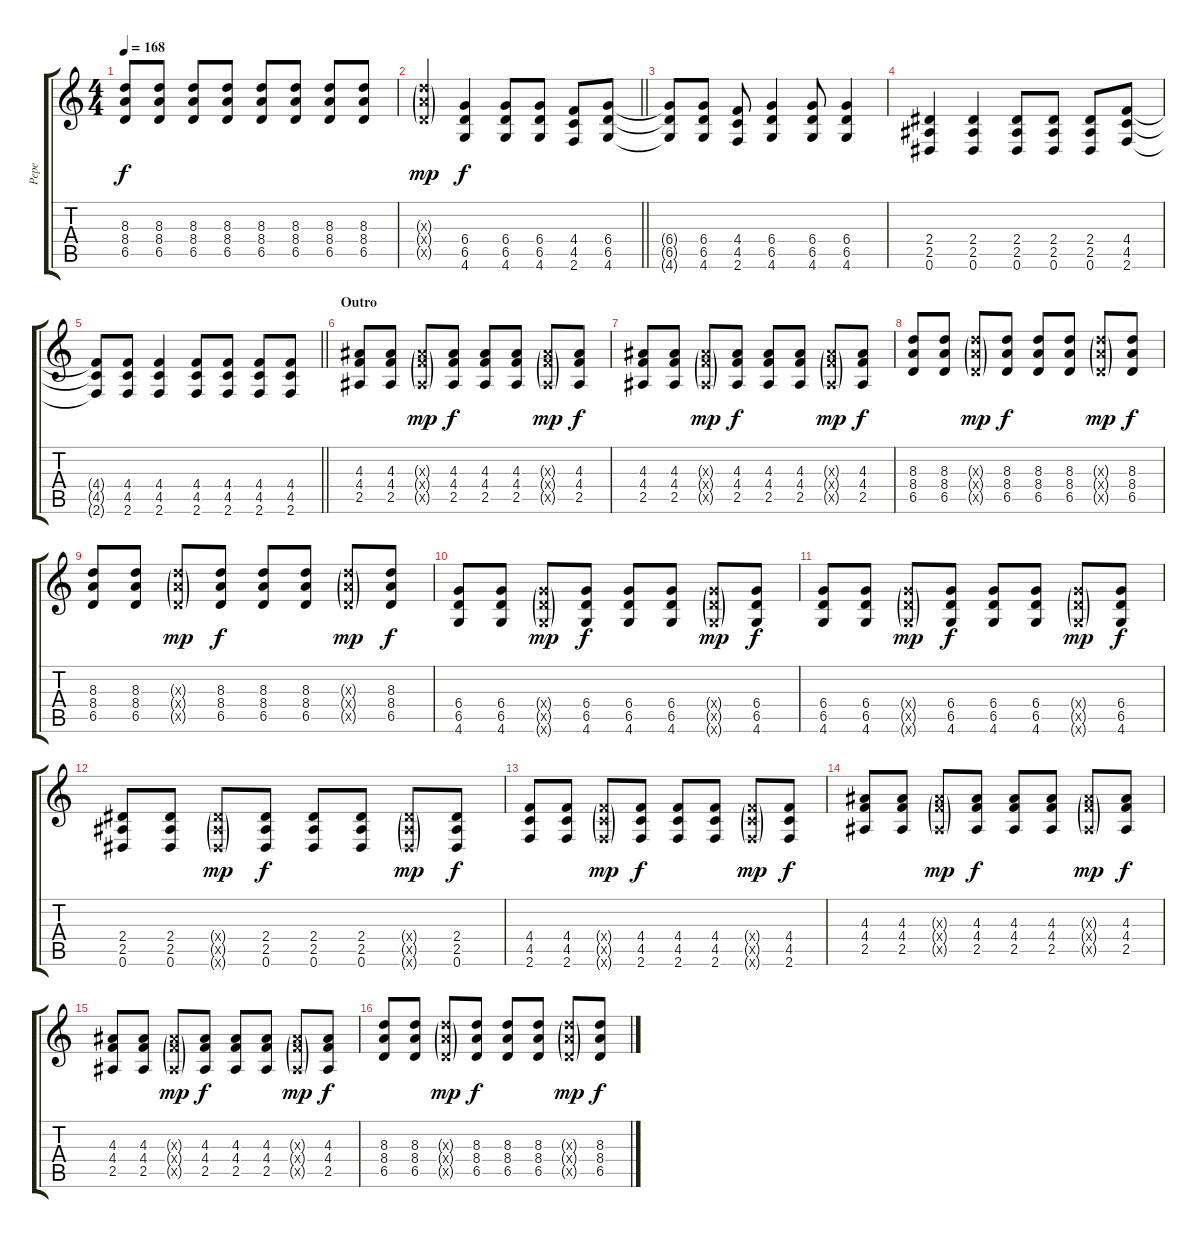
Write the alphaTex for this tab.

\track ("Pepe" "Pepe") {instrument distortionguitar}
\staff {score tabs}
\tuning (Eb4 Bb3 Gb3 Db3 Ab2 Eb2) {hide}
\ts (4 4)
\tempo 168
\clef g2
\ks c
(8.3 8.4 6.5).8{dy f} (8.3 8.4 6.5).8 (8.3 8.4 6.5).8 (8.3 8.4 6.5).8 (8.3 8.4 6.5).8 (8.3 8.4 6.5).8 (8.3 8.4 6.5).8 (8.3 8.4 6.5).8 |
\barLineRight lightlight
(8.3{g x} 8.4{g x} 6.5{g x}).4{dy mp} (6.4 6.5 4.6).4{dy f} (6.4 6.5 4.6).8 (6.4 6.5 4.6).8 (4.4 4.5 2.6).8 (6.4 6.5 4.6).8 |
(6.4{t} 6.5{t} 4.6{t}).8 (6.4 6.5 4.6).8 (4.4 4.5 2.6).8 (6.4 6.5 4.6).4 (6.4 6.5 4.6).8 (6.4 6.5 4.6).4 |
(2.4 2.5 0.6).4 (2.4 2.5 0.6).4 (2.4 2.5 0.6).8 (2.4 2.5 0.6).8 (2.4 2.5 0.6).8 (4.4 4.5 2.6).8 |
\barLineRight lightlight
(4.4{t} 4.5{t} 2.6{t}).8 (4.4 4.5 2.6).8 (4.4 4.5 2.6).4 (4.4 4.5 2.6).8 (4.4 4.5 2.6).8 (4.4 4.5 2.6).8 (4.4 4.5 2.6).8 |
\section ("" "Outro")
(4.3 4.4 2.5).8 (4.3 4.4 2.5).8 (4.3{g x} 4.4{g x} 2.5{g x}).8{dy mp} (4.3 4.4 2.5).8{dy f} (4.3 4.4 2.5).8 (4.3 4.4 2.5).8 (4.3{g x} 4.4{g x} 2.5{g x}).8{dy mp} (4.3 4.4 2.5).8{dy f} |
(4.3 4.4 2.5).8 (4.3 4.4 2.5).8 (4.3{g x} 4.4{g x} 2.5{g x}).8{dy mp} (4.3 4.4 2.5).8{dy f} (4.3 4.4 2.5).8 (4.3 4.4 2.5).8 (4.3{g x} 4.4{g x} 2.5{g x}).8{dy mp} (4.3 4.4 2.5).8{dy f} |
(8.3 8.4 6.5).8 (8.3 8.4 6.5).8 (8.3{g x} 8.4{g x} 6.5{g x}).8{dy mp} (8.3 8.4 6.5).8{dy f} (8.3 8.4 6.5).8 (8.3 8.4 6.5).8 (8.3{g x} 8.4{g x} 6.5{g x}).8{dy mp} (8.3 8.4 6.5).8{dy f} |
(8.3 8.4 6.5).8 (8.3 8.4 6.5).8 (8.3{g x} 8.4{g x} 6.5{g x}).8{dy mp} (8.3 8.4 6.5).8{dy f} (8.3 8.4 6.5).8 (8.3 8.4 6.5).8 (8.3{g x} 8.4{g x} 6.5{g x}).8{dy mp} (8.3 8.4 6.5).8{dy f} |
(6.4 6.5 4.6).8 (6.4 6.5 4.6).8 (6.4{g x} 6.5{g x} 4.6{g x}).8{dy mp} (6.4 6.5 4.6).8{dy f} (6.4 6.5 4.6).8 (6.4 6.5 4.6).8 (6.4{g x} 6.5{g x} 4.6{g x}).8{dy mp} (6.4 6.5 4.6).8{dy f} |
(6.4 6.5 4.6).8 (6.4 6.5 4.6).8 (6.4{g x} 6.5{g x} 4.6{g x}).8{dy mp} (6.4 6.5 4.6).8{dy f} (6.4 6.5 4.6).8 (6.4 6.5 4.6).8 (6.4{g x} 6.5{g x} 4.6{g x}).8{dy mp} (6.4 6.5 4.6).8{dy f} |
(2.4 2.5 0.6).8 (2.4 2.5 0.6).8 (2.4{g x} 2.5{g x} 0.6{g x}).8{dy mp} (2.4 2.5 0.6).8{dy f} (2.4 2.5 0.6).8 (2.4 2.5 0.6).8 (2.4{g x} 2.5{g x} 0.6{g x}).8{dy mp} (2.4 2.5 0.6).8{dy f} |
(4.4 4.5 2.6).8 (4.4 4.5 2.6).8 (4.4{g x} 4.5{g x} 2.6{g x}).8{dy mp} (4.4 4.5 2.6).8{dy f} (4.4 4.5 2.6).8 (4.4 4.5 2.6).8 (4.4{g x} 4.5{g x} 2.6{g x}).8{dy mp} (4.4 4.5 2.6).8{dy f} |
(4.3 4.4 2.5).8 (4.3 4.4 2.5).8 (4.3{g x} 4.4{g x} 2.5{g x}).8{dy mp} (4.3 4.4 2.5).8{dy f} (4.3 4.4 2.5).8 (4.3 4.4 2.5).8 (4.3{g x} 4.4{g x} 2.5{g x}).8{dy mp} (4.3 4.4 2.5).8{dy f} |
(4.3 4.4 2.5).8 (4.3 4.4 2.5).8 (4.3{g x} 4.4{g x} 2.5{g x}).8{dy mp} (4.3 4.4 2.5).8{dy f} (4.3 4.4 2.5).8 (4.3 4.4 2.5).8 (4.3{g x} 4.4{g x} 2.5{g x}).8{dy mp} (4.3 4.4 2.5).8{dy f} |
(8.3 8.4 6.5).8 (8.3 8.4 6.5).8 (8.3{g x} 8.4{g x} 6.5{g x}).8{dy mp} (8.3 8.4 6.5).8{dy f} (8.3 8.4 6.5).8 (8.3 8.4 6.5).8 (8.3{g x} 8.4{g x} 6.5{g x}).8{dy mp} (8.3 8.4 6.5).8{dy f}
